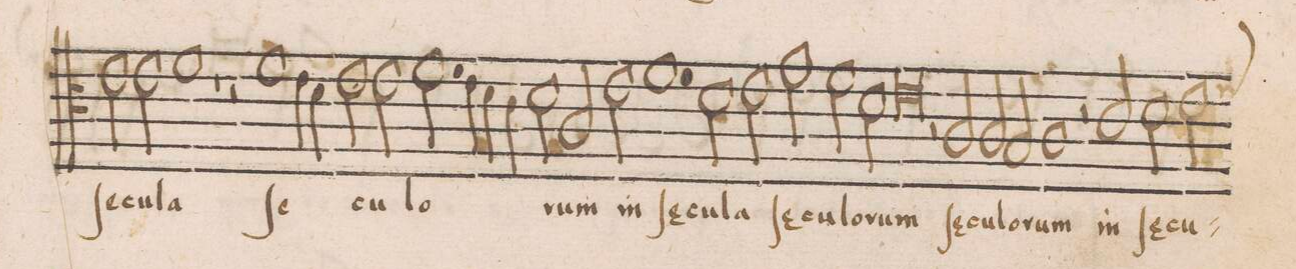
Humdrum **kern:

**kern	**text
*I"CANTVS	*
*clefC4	*
*k[]	*
*met(C|)	*
*M2/1	*
2e\	ſe-
2e\	-cu-
=27-	=27-
1fny	-la
1re	.
=28-	=28-
2rc	.
1f	ſe-
4e\	.
4d\	.
=29-	=29-
2e\	-cu-
2e\	-lo-
2.f\	.
4e\	.
=30-	=30-
4d\	.
4cny\	.
2d\	.
2A/	-rum
2e\	in
=31-	=31-
1.f	ſ(ae)-
2d\	-cu-
=32-	=32-
2e\	-la
2g\	ſ(ae)-
2f\	-cu-
2d\	-lo-
=33-	=33-
0e	-rum
=34-	=34-
2r	.
2A/	ſ(ae)-
2A/	-cu-
2G/	-lo-
=35-	=35-
1A	-rum
2rc	.
2c/	in
=36-	=36-
2d\	ſ(ae)-
*custos:f	*
2e\	-cu-
*-	*-
